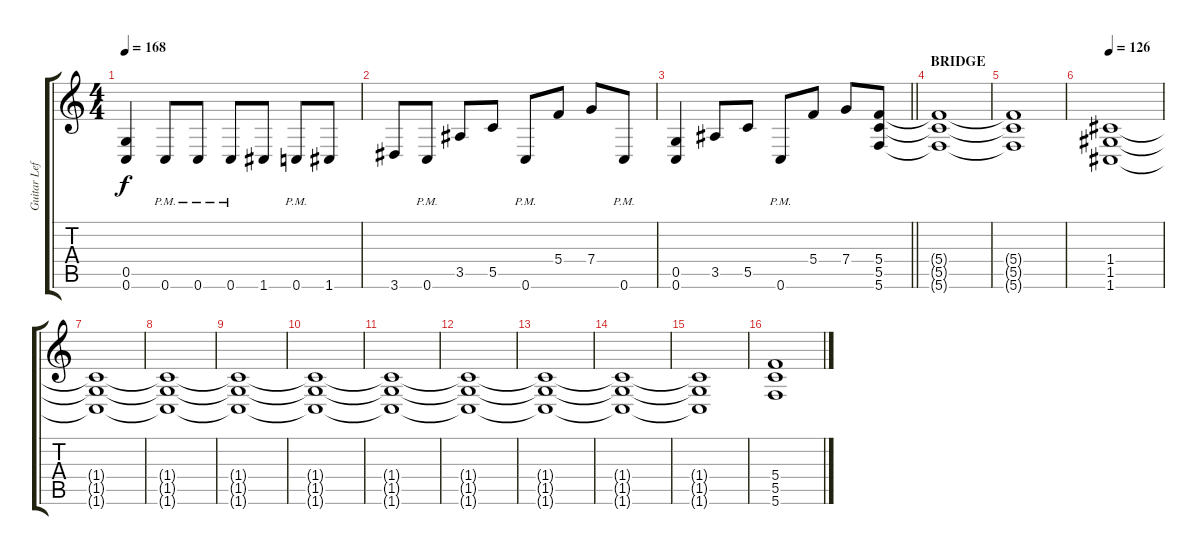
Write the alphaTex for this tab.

\track ("Guitar Left" "Guitar Lef") {instrument distortionguitar}
\staff {score tabs}
\tuning (D4 A3 F3 C3 G2 C2) {hide}
\ts (4 4)
\tempo 168
\clef g2
\ks c
(0.5 0.6).4{dy f} 0.6{pm}.8 0.6{pm}.8 0.6{pm}.8 1.6.8 0.6{pm}.8 1.6.8 |
3.6.8 0.6{pm}.8 3.5.8 5.5.8 0.6{pm}.8 5.4.8 7.4.8 0.6{pm}.8 |
\barLineRight lightlight
(0.5 0.6).4 3.5.8 5.5.8 0.6{pm}.8 5.4.8 7.4.8 (5.4 5.5 5.6).8 |
\section ("" "BRIDGE")
(5.4{t} 5.5{t} 5.6{t}).1 |
(5.4{t} 5.5{t} 5.6{t}).1 |
\tempo 126
(1.4 1.5 1.6).1 |
(1.4{t} 1.5{t} 1.6{t}).1 |
(1.4{t} 1.5{t} 1.6{t}).1 |
(1.4{t} 1.5{t} 1.6{t}).1 |
(1.4{t} 1.5{t} 1.6{t}).1 |
(1.4{t} 1.5{t} 1.6{t}).1 |
(1.4{t} 1.5{t} 1.6{t}).1 |
(1.4{t} 1.5{t} 1.6{t}).1 |
(1.4{t} 1.5{t} 1.6{t}).1 |
(1.4{t} 1.5{t} 1.6{t}).1 |
(5.4 5.5 5.6).1
